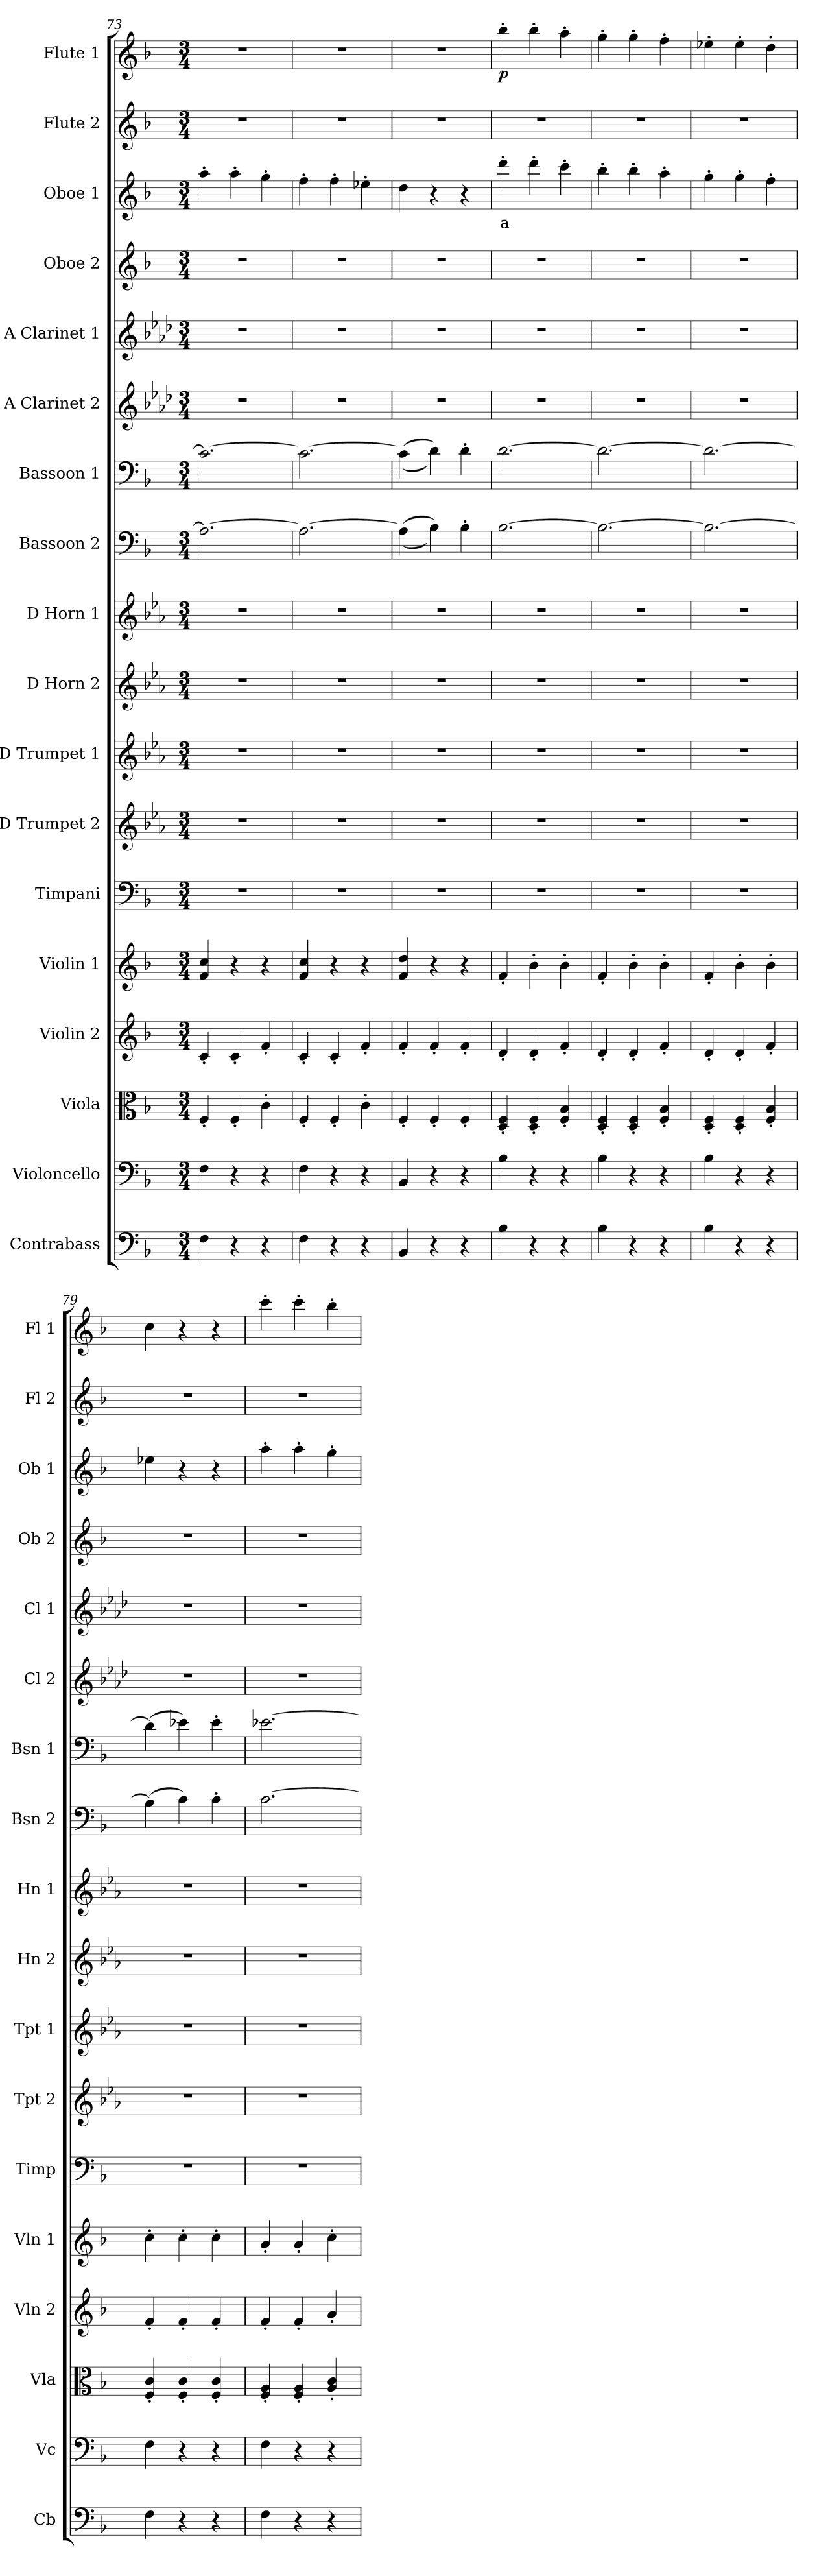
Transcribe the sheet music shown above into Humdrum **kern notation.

**kern	**kern	**kern	**kern	**kern	**kern	**kern	**kern	**kern	**kern	**kern	**kern	**kern	**kern	**kern	**kern	**text	**kern	**kern	**dynam
*part18	*part17	*part16	*part15	*part14	*part13	*part12	*part11	*part10	*part9	*part8	*part7	*part6	*part5	*part4	*part3	*part3	*part2	*part1	*part1
*staff18	*staff17	*staff16	*staff15	*staff14	*staff13	*staff12	*staff11	*staff10	*staff9	*staff8	*staff7	*staff6	*staff5	*staff4	*staff3	*staff3	*staff2	*staff1	*staff1
*I"Contrabass	*I"Violoncello	*I"Viola	*I"Violin 2	*I"Violin 1	*I"Timpani	*I"D Trumpet 2	*I"D Trumpet 1	*I"D Horn 2	*I"D Horn 1	*I"Bassoon 2	*I"Bassoon 1	*I"A Clarinet 2	*I"A Clarinet 1	*I"Oboe 2	*I"Oboe 1	*	*I"Flute 2	*I"Flute 1	*
*I'Cb	*I'Vc	*I'Vla	*I'Vln 2	*I'Vln 1	*I'Timp	*I'Tpt 2	*I'Tpt 1	*I'Hn 2	*I'Hn 1	*I'Bsn 2	*I'Bsn 1	*I'Cl 2	*I'Cl 1	*I'Ob 2	*I'Ob 1	*	*I'Fl 2	*I'Fl 1	*
*clefF4	*clefF4	*clefC3	*clefG2	*clefG2	*clefF4	*clefG2	*clefG2	*clefG2	*clefG2	*clefF4	*clefF4	*clefG2	*clefG2	*clefG2	*clefG2	*	*clefG2	*clefG2	*
*ITrd7c12	*	*	*	*	*	*ITrd-1c-2	*ITrd-1c-2	*ITrd6c10	*ITrd6c10	*	*	*ITrd2c3	*ITrd2c3	*	*	*	*	*	*
*k[b-]	*k[b-]	*k[b-]	*k[b-]	*k[b-]	*k[b-]	*k[b-]	*k[b-]	*k[b-]	*k[b-]	*k[b-]	*k[b-]	*k[b-]	*k[b-]	*k[b-]	*k[b-]	*	*k[b-]	*k[b-]	*
*M3/4	*M3/4	*M3/4	*M3/4	*M3/4	*M3/4	*M3/4	*M3/4	*M3/4	*M3/4	*M3/4	*M3/4	*M3/4	*M3/4	*M3/4	*M3/4	*	*M3/4	*M3/4	*
=73	=73	=73	=73	=73	=73	=73	=73	=73	=73	=73	=73	=73	=73	=73	=73	=73	=73	=73	=73
4FF\	4F\	4F'/	4c'/	4f/ 4cc/	2.r	2.r	2.r	2.r	2.r	2.A\_	2.c\_	2.r	2.r	2.r	4aa'\	.	2.r	2.r	.
4r	4r	4F'/	4c'/	4r	.	.	.	.	.	.	.	.	.	.	4aa'\	.	.	.	.
4r	4r	4c'\	4f'/	4r	.	.	.	.	.	.	.	.	.	.	4gg'\	.	.	.	.
=74	=74	=74	=74	=74	=74	=74	=74	=74	=74	=74	=74	=74	=74	=74	=74	=74	=74	=74	=74
4FF\	4F\	4F'/	4c'/	4f/ 4cc/	2.r	2.r	2.r	2.r	2.r	2.A\_	2.c\_	2.r	2.r	2.r	4ff'\	.	2.r	2.r	.
4r	4r	4F'/	4c'/	4r	.	.	.	.	.	.	.	.	.	.	4ff'\	.	.	.	.
4r	4r	4c'\	4f'/	4r	.	.	.	.	.	.	.	.	.	.	4ee-X'\	.	.	.	.
=75	=75	=75	=75	=75	=75	=75	=75	=75	=75	=75	=75	=75	=75	=75	=75	=75	=75	=75	=75
4BBB-/	4BB-/	4F'/	4f'/	4f/ 4dd/	2.r	2.r	2.r	2.r	2.r	((4A\]	((4c\]	2.r	2.r	2.r	4dd\	.	2.r	2.r	.
4r	4r	4F'/	4f'/	4r	.	.	.	.	.	4B-\))	4d\))	.	.	.	4r	.	.	.	.
4r	4r	4F'/	4f'/	4r	.	.	.	.	.	4B-'\	4d'\	.	.	.	4r	.	.	.	.
=76	=76	=76	=76	=76	=76	=76	=76	=76	=76	=76	=76	=76	=76	=76	=76	=76	=76	=76	=76
!	!	!	!	!	!	!	!	!	!	!	!	!	!	!	!	!LO:LY:b:color=#FF0000	!	!	!LO:DY:b
4BB-\	4B-\	4D/' 4F/'	4d'/	4f'/	2.r	2.r	2.r	2.r	2.r	[2.B-\	[2.d\	2.r	2.r	2.r	4ddd'\	a	2.r	4bb-'\	p
4r	4r	4D/' 4F/'	4d'/	4b-'\	.	.	.	.	.	.	.	.	.	.	4ddd'\	.	.	4bb-'\	.
4r	4r	4F/' 4B-/'	4f'/	4b-'\	.	.	.	.	.	.	.	.	.	.	4ccc'\	.	.	4aa'\	.
=77	=77	=77	=77	=77	=77	=77	=77	=77	=77	=77	=77	=77	=77	=77	=77	=77	=77	=77	=77
4BB-\	4B-\	4D/' 4F/'	4d'/	4f'/	2.r	2.r	2.r	2.r	2.r	2.B-\_	2.d\_	2.r	2.r	2.r	4bb-'\	.	2.r	4gg'\	.
4r	4r	4D/' 4F/'	4d'/	4b-'\	.	.	.	.	.	.	.	.	.	.	4bb-'\	.	.	4gg'\	.
4r	4r	4F/' 4B-/'	4f'/	4b-'\	.	.	.	.	.	.	.	.	.	.	4aa'\	.	.	4ff'\	.
!!LO:PB:g=z
=78	=78	=78	=78	=78	=78	=78	=78	=78	=78	=78	=78	=78	=78	=78	=78	=78	=78	=78	=78
4BB-\	4B-\	4D/' 4F/'	4d'/	4f'/	2.r	2.r	2.r	2.r	2.r	2.B-\_	2.d\_	2.r	2.r	2.r	4gg'\	.	2.r	4ee-X'\	.
4r	4r	4D/' 4F/'	4d'/	4b-'\	.	.	.	.	.	.	.	.	.	.	4gg'\	.	.	4ee-'\	.
4r	4r	4F/' 4B-/'	4f'/	4b-'\	.	.	.	.	.	.	.	.	.	.	4ff'\	.	.	4dd'\	.
=79	=79	=79	=79	=79	=79	=79	=79	=79	=79	=79	=79	=79	=79	=79	=79	=79	=79	=79	=79
4FF\	4F\	4F/' 4c/'	4f'/	4cc'\	2.r	2.r	2.r	2.r	2.r	(4B-\]	(4d\]	2.r	2.r	2.r	4ee-X\	.	2.r	4cc\	.
4r	4r	4F/' 4c/'	4f'/	4cc'\	.	.	.	.	.	4c\)	4e-X\)	.	.	.	4r	.	.	4r	.
4r	4r	4F/' 4c/'	4f'/	4cc'\	.	.	.	.	.	4c'\	4e-'\	.	.	.	4r	.	.	4r	.
=80	=80	=80	=80	=80	=80	=80	=80	=80	=80	=80	=80	=80	=80	=80	=80	=80	=80	=80	=80
4FF\	4F\	4F/' 4A/'	4f'/	4a'/	2.r	2.r	2.r	2.r	2.r	[2.c\	[2.e-X\	2.r	2.r	2.r	4aa'\	.	2.r	4ccc'\	.
4r	4r	4F/' 4A/'	4f'/	4a'/	.	.	.	.	.	.	.	.	.	.	4aa'\	.	.	4ccc'\	.
4r	4r	4A/' 4c/'	4a'/	4cc'\	.	.	.	.	.	.	.	.	.	.	4gg'\	.	.	4bb-'\	.
=	=	=	=	=	=	=	=	=	=	=	=	=	=	=	=	=	=	=	=
*-	*-	*-	*-	*-	*-	*-	*-	*-	*-	*-	*-	*-	*-	*-	*-	*-	*-	*-	*-
